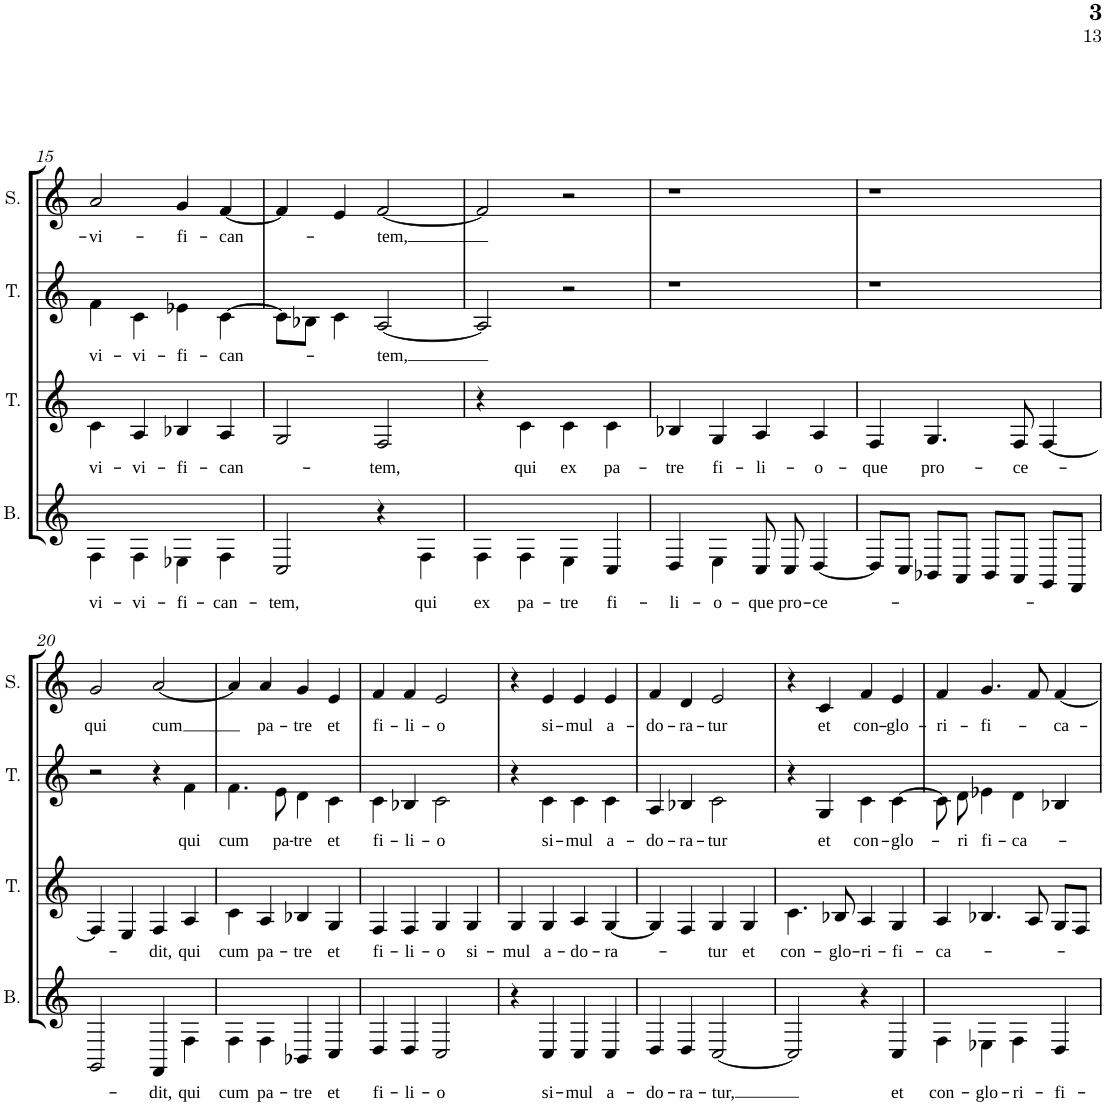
**kern	**text	**kern	**text	**kern	**text	**kern	**text
*part4	*part4	*part3	*part3	*part2	*part2	*part1	*part1
*staff4	*staff4	*staff3	*staff3	*staff2	*staff2	*staff1	*staff1
*I"Bass	*	*I"Tenor	*	*I"Tenor	*	*I"Soprano	*
*I'B.	*	*I'T.	*	*I'T.	*	*I'S.	*
!!LO:PB:g=z
*clefG2	*	*clefG2	*	*clefG2	*	*clefG2	*
*	*	*Trd7c12	*	*Trd7c12	*	*	*
*k[]	*	*k[]	*	*k[]	*	*k[]	*
*M4/4	*	*M4/4	*	*M4/4	*	*M4/4	*
*met(c)	*	*met(c)	*	*met(c)	*	*met(c)	*
=15	=15	=15	=15	=15	=15	=15	=15
!	!LO:LY:b	!	!LO:LY:b	!	!LO:LY:b	!	!LO:LY:b
4F\	vi-	4c\	vi-	4f\	vi-	2a/	-vi-
!	!LO:LY:b	!	!LO:LY:b	!	!LO:LY:b	!	!
4F\	-vi-	4A/	-vi-	4c\	-vi-	.	.
!	!LO:LY:b	!	!LO:LY:b	!	!LO:LY:b	!	!LO:LY:b
4E-X\	-fi-	4B-X/	-fi-	4e-X\	-fi-	4g/	-fi-
!	!LO:LY:b	!	!LO:LY:b	!	!LO:LY:b	!	!LO:LY:b
4F\	-can-	4A/	-can-	[4c\	-can-	[4f/	-can-
=16	=16	=16	=16	=16	=16	=16	=16
!	!LO:LY:b	!	!	!	!	!	!
2C/	-tem,	2G/	.	8c\L]	.	4f/]	.
.	.	.	.	8B-X\J	.	.	.
.	.	.	.	4c\	.	4e/	.
!	!	!	!LO:LY:b	!	!LO:LY:b	!	!LO:LY:b
4r	.	2F/	-tem,	[2A/	-tem,	[2f/	-tem,
!	!LO:LY:b	!	!	!	!	!	!
4F\	qui	.	.	.	.	.	.
=17	=17	=17	=17	=17	=17	=17	=17
!	!LO:LY:b	!	!	!	!	!	!
4F\	ex	4r	.	2A/]	.	2f/]	.
!	!LO:LY:b	!	!LO:LY:b	!	!	!	!
4F\	pa-	4c\	qui	.	.	.	.
!	!LO:LY:b	!	!LO:LY:b	!	!	!	!
4E\	-tre	4c\	ex	2r	.	2r	.
!	!LO:LY:b	!	!LO:LY:b	!	!	!	!
4C/	fi-	4c\	pa-	.	.	.	.
=18	=18	=18	=18	=18	=18	=18	=18
!	!LO:LY:b	!	!LO:LY:b	!	!	!	!
4D/	-li-	4B-X/	-tre	1r	.	1r	.
!	!LO:LY:b	!	!LO:LY:b	!	!	!	!
4E\	-o-	4G/	fi-	.	.	.	.
!	!LO:LY:b	!	!LO:LY:b	!	!	!	!
8C/	-que	4A/	-li-	.	.	.	.
!	!LO:LY:b	!	!	!	!	!	!
8C/	pro-	.	.	.	.	.	.
!	!LO:LY:b	!	!LO:LY:b	!	!	!	!
[4D/	-ce-	4A/	-o-	.	.	.	.
=19	=19	=19	=19	=19	=19	=19	=19
!	!	!	!LO:LY:b	!	!	!	!
8D/L]	.	4F/	-que	1r	.	1r	.
8C/J	.	.	.	.	.	.	.
!	!	!	!LO:LY:b	!	!	!	!
8BB-X/L	.	4.G/	pro-	.	.	.	.
8AA/J	.	.	.	.	.	.	.
8BB-/L	.	.	.	.	.	.	.
!	!	!	!LO:LY:b	!	!	!	!
8AA/J	.	8F/	-ce-	.	.	.	.
8GG/L	.	[4F/	.	.	.	.	.
8FF/J	.	.	.	.	.	.	.
!!LO:LB:g=z
=20	=20	=20	=20	=20	=20	=20	=20
!	!	!	!	!	!	!	!LO:LY:b
2GG/	.	4F/]	.	2r	.	2g/	qui
.	.	4E/	.	.	.	.	.
!	!LO:LY:b	!	!LO:LY:b	!	!	!	!LO:LY:b
4FF/	-dit,	4F/	-dit,	4r	.	[2a/	cum
!	!LO:LY:b	!	!LO:LY:b	!	!LO:LY:b	!	!
4F\	qui	4A/	qui	4f\	qui	.	.
=21	=21	=21	=21	=21	=21	=21	=21
!	!LO:LY:b	!	!LO:LY:b	!	!LO:LY:b	!	!
4F\	cum	4c\	cum	4.f\	cum	4a/]	.
!	!LO:LY:b	!	!LO:LY:b	!	!	!	!LO:LY:b
4F\	pa-	4A/	pa-	.	.	4a/	pa-
!	!	!	!	!	!LO:LY:b	!	!
.	.	.	.	8e\	pa-	.	.
!	!LO:LY:b	!	!LO:LY:b	!	!LO:LY:b	!	!LO:LY:b
4BB-X/	-tre	4B-X/	-tre	4d\	-tre	4g/	-tre
!	!LO:LY:b	!	!LO:LY:b	!	!LO:LY:b	!	!LO:LY:b
4C/	et	4G/	et	4c\	et	4e/	et
=22	=22	=22	=22	=22	=22	=22	=22
!	!LO:LY:b	!	!LO:LY:b	!	!LO:LY:b	!	!LO:LY:b
4D/	fi-	4F/	fi-	4c\	fi-	4f/	fi-
!	!LO:LY:b	!	!LO:LY:b	!	!LO:LY:b	!	!LO:LY:b
4D/	-li-	4F/	-li-	4B-X/	-li-	4f/	-li-
!	!LO:LY:b	!	!LO:LY:b	!	!LO:LY:b	!	!LO:LY:b
2C/	-o	4G/	-o	2c\	-o	2e/	-o
!	!	!	!LO:LY:b	!	!	!	!
.	.	4G/	si-	.	.	.	.
=23	=23	=23	=23	=23	=23	=23	=23
!	!	!	!LO:LY:b	!	!	!	!
4r	.	4G/	-mul	4r	.	4r	.
!	!LO:LY:b	!	!LO:LY:b	!	!LO:LY:b	!	!LO:LY:b
4C/	si-	4G/	a-	4c\	si-	4e/	si-
!	!LO:LY:b	!	!LO:LY:b	!	!LO:LY:b	!	!LO:LY:b
4C/	-mul	4A/	-do-	4c\	-mul	4e/	-mul
!	!LO:LY:b	!	!LO:LY:b	!	!LO:LY:b	!	!LO:LY:b
4C/	a-	[4G/	-ra-	4c\	a-	4e/	a-
=24	=24	=24	=24	=24	=24	=24	=24
!	!LO:LY:b	!	!	!	!LO:LY:b	!	!LO:LY:b
4D/	-do-	4G/]	.	4A/	-do-	4f/	-do-
!	!LO:LY:b	!	!	!	!LO:LY:b	!	!LO:LY:b
4D/	-ra-	4F/	.	4B-X/	-ra-	4d/	-ra-
!	!LO:LY:b	!	!LO:LY:b	!	!LO:LY:b	!	!LO:LY:b
[2C/	-tur,	4G/	-tur	2c\	-tur	2e/	-tur
!	!	!	!LO:LY:b	!	!	!	!
.	.	4G/	et	.	.	.	.
=25	=25	=25	=25	=25	=25	=25	=25
!	!	!	!LO:LY:b	!	!	!	!
2C/]	.	4.c\	con-	4r	.	4r	.
!	!	!	!	!	!LO:LY:b	!	!LO:LY:b
.	.	.	.	4G/	et	4c/	et
!	!	!	!LO:LY:b	!	!	!	!
.	.	8B-X/	-glo-	.	.	.	.
!	!	!	!LO:LY:b	!	!LO:LY:b	!	!LO:LY:b
4r	.	4A/	-ri-	4c\	con-	4f/	con-
!	!LO:LY:b	!	!LO:LY:b	!	!LO:LY:b	!	!LO:LY:b
4C/	et	4G/	-fi-	[4c\	-glo-	4e/	-glo-
=26	=26	=26	=26	=26	=26	=26	=26
!	!LO:LY:b	!	!LO:LY:b	!	!	!	!LO:LY:b
4F\	con-	4A/	-ca-	8c\]	.	4f/	-ri-
!	!	!	!	!	!LO:LY:b	!	!
.	.	.	.	8d\	-ri	.	.
!	!LO:LY:b	!	!	!	!LO:LY:b	!	!LO:LY:b
4E-X\	-glo-	4.B-X/	.	4e-X\	fi-	4.g/	-fi-
!	!LO:LY:b	!	!	!	!LO:LY:b	!	!
4F\	-ri-	.	.	4d\	-ca-	.	.
.	.	8A/	.	.	.	8f/	.
!	!LO:LY:b	!	!	!	!	!	!LO:LY:b
4D/	-fi-	8G/L	.	4B-X/	.	[4f/	-ca-
.	.	8F/J	.	.	.	.	.
=	=	=	=	=	=	=	=
*-	*-	*-	*-	*-	*-	*-	*-
